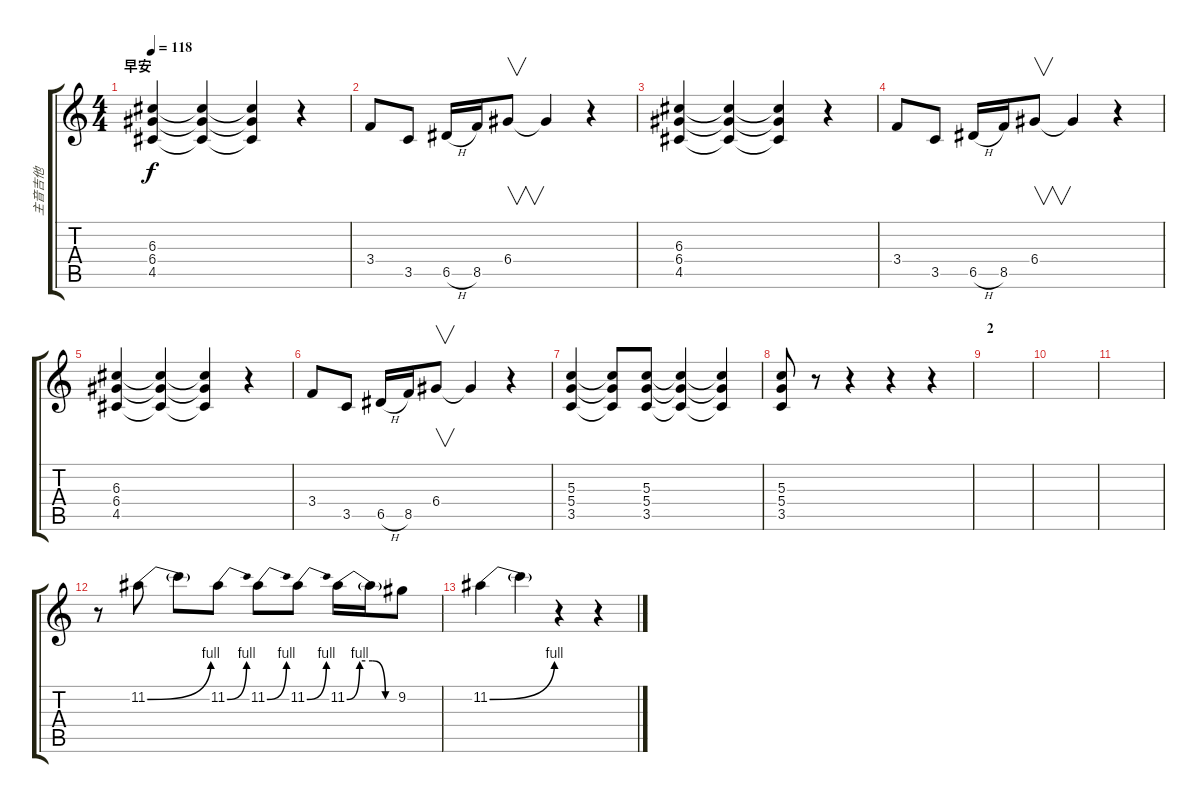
\track ("主音吉他" "主音吉他") {instrument distortionguitar}
\staff {score tabs}
\tuning (E4 B3 G3 D3 A2 E2) {hide}
\ts (4 4)
\section ("" "早安")
\tempo 118
\clef g2
\ks c
(6.3 6.4 4.5).4{dy f} (6.3{t} 6.4{t} 4.5{t}).4 (6.3{t} 6.4{t} 4.5{t}).4 r.4 |
3.4.8 3.5.8 6.5{h}.16 8.5.16 6.4.8{v} 6.4{t}.4 r.4 |
(6.3 6.4 4.5).4 (6.3{t} 6.4{t} 4.5{t}).4 (6.3{t} 6.4{t} 4.5{t}).4 r.4 |
3.4.8 3.5.8 6.5{h}.16 8.5.16 6.4.8{v} 6.4{t}.4 r.4 |
(6.3 6.4 4.5).4 (6.3{t} 6.4{t} 4.5{t}).4 (6.3{t} 6.4{t} 4.5{t}).4 r.4 |
3.4.8 3.5.8 6.5{h}.16 8.5.16 6.4.8{v} 6.4{t}.4 r.4 |
(5.3 5.4 3.5).4 (5.3{t} 5.4{t} 3.5{t}).8 (5.3 5.4 3.5).8 (5.3{t} 5.4{t} 3.5{t}).4 (5.3{t} 5.4{t} 3.5{t}).4 |
(5.3 5.4 3.5).8 r.8 r.4 r.4 r.4 |
\section ("" "2")
|
|
|
r.8 11.2{be (bend 0 0 60 4)}.8 11.2{t}.8 11.2{be (bend 0 0 60 4)}.8 11.2{be (bend 0 0 60 4)}.8 11.2{be (bend 0 0 60 4)}.8 11.2{be (custom 0 0 15 4 30 4 45 0 60 0)}.16 11.2{t}.16 9.2.8 |
11.2{be (bend 0 0 60 4)}.4 11.2{t}.4 r.4 r.4
